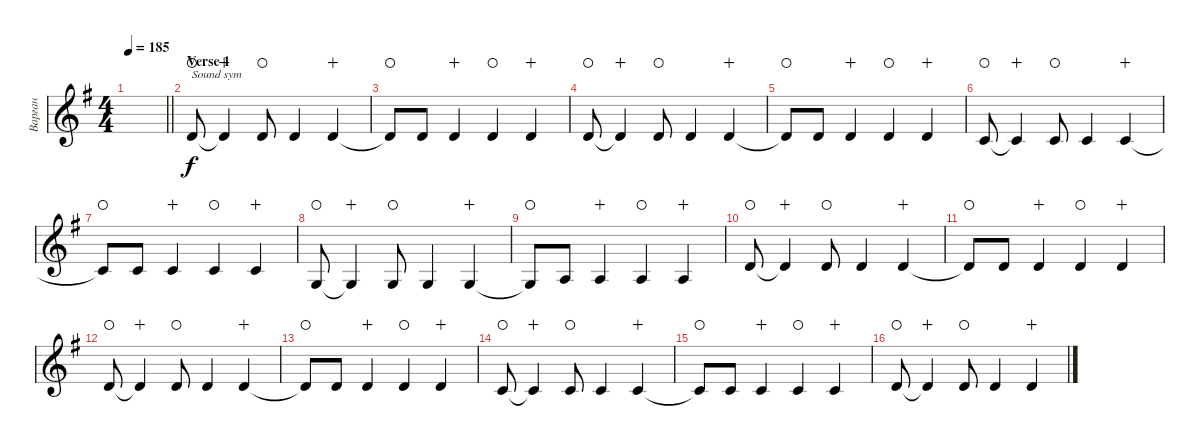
\track ("Варган" "Варган") {mute instrument acousticguitarnylon}
\staff {score}
\tuning (E4 B3 G3 D3 A2 E2) {hide}
\ts (4 4)
\tempo 185
\clef g2
\barLineRight lightlight
\ks eminor
|
\section ("" "Verse 1")
0.4.8{txt "Sound sym" waho} 0.4{t}.4{wahc} 0.4.8{waho} 0.4.4 0.4.4{wahc} |
0.4{t}.8{waho} 0.4.8 0.4.4{wahc} 0.4.4{waho} 0.4.4{wahc} |
0.4.8{waho} 0.4{t}.4{wahc} 0.4.8{waho} 0.4.4 0.4.4{wahc} |
0.4{t}.8{waho} 0.4.8 0.4.4{wahc} 0.4.4{waho} 0.4.4{wahc} |
3.5.8{waho} 3.5{t}.4{wahc} 3.5.8{waho} 3.5.4 3.5.4{wahc} |
3.5{t}.8{waho} 3.5.8 3.5.4{wahc} 3.5.4{waho} 3.5.4{wahc} |
3.6.8{waho} 3.6{t}.4{wahc} 3.6.8{waho} 3.6.4 3.6.4{wahc} |
3.6{t}.8{waho} 5.6.8 5.6.4{wahc} 5.6.4{waho} 5.6.4{wahc} |
0.4.8{waho} 0.4{t}.4{wahc} 0.4.8{waho} 0.4.4 0.4.4{wahc} |
0.4{t}.8{waho} 0.4.8 0.4.4{wahc} 0.4.4{waho} 0.4.4{wahc} |
0.4.8{waho} 0.4{t}.4{wahc} 0.4.8{waho} 0.4.4 0.4.4{wahc} |
0.4{t}.8{waho} 0.4.8 0.4.4{wahc} 0.4.4{waho} 0.4.4{wahc} |
3.5.8{waho} 3.5{t}.4{wahc} 3.5.8{waho} 3.5.4 3.5.4{wahc} |
3.5{t}.8{waho} 3.5.8 3.5.4{wahc} 3.5.4{waho} 3.5.4{wahc} |
0.4.8{waho} 0.4{t}.4{wahc} 0.4.8{waho} 0.4.4 0.4.4{wahc}
